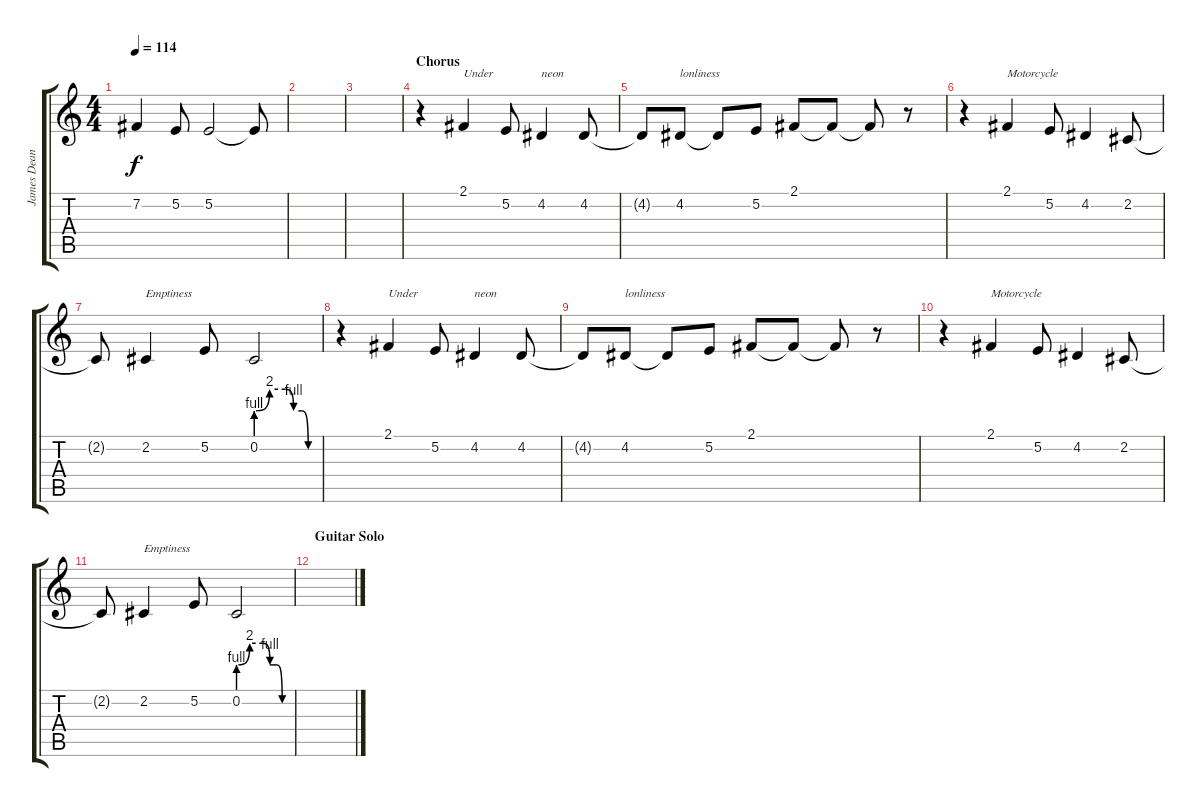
\track ("James Dean Bradfield Vocals" "James Dean") {instrument viola}
\staff {score tabs}
\tuning (E4 B3 G3 D3 A2 E2) {hide}
\ts (4 4)
\tempo 114
\clef g2
\ks c
7.2.4{dy f} 5.2.8 5.2.2 5.2{t}.8 |
|
|
\section ("" "Chorus")
r.4 2.1.4{txt "Under"} 5.2.8 4.2.4{txt "neon"} 4.2.8 |
4.2{t}.8 4.2.8{txt "lonliness"} 4.2{t}.8 5.2.8 2.1.8 2.1{t}.8 2.1{t}.8 r.8 |
r.4 2.1.4{txt "Motorcycle"} 5.2.8 4.2.4 2.2.8 |
2.2{t}.8 2.2.4{txt "Emptiness"} 5.2.8 0.2{be (custom 0 4 13 8 28 8 36 4 44 4 50 0 60 0)}.2 |
r.4 2.1.4{txt "Under"} 5.2.8 4.2.4{txt "neon"} 4.2.8 |
4.2{t}.8 4.2.8{txt "lonliness"} 4.2{t}.8 5.2.8 2.1.8 2.1{t}.8 2.1{t}.8 r.8 |
r.4 2.1.4{txt "Motorcycle"} 5.2.8 4.2.4 2.2.8 |
2.2{t}.8 2.2.4{txt "Emptiness"} 5.2.8 0.2{be (custom 0 4 13 8 28 8 36 4 44 4 50 0 60 0)}.2 |
\section ("" "Guitar Solo")
